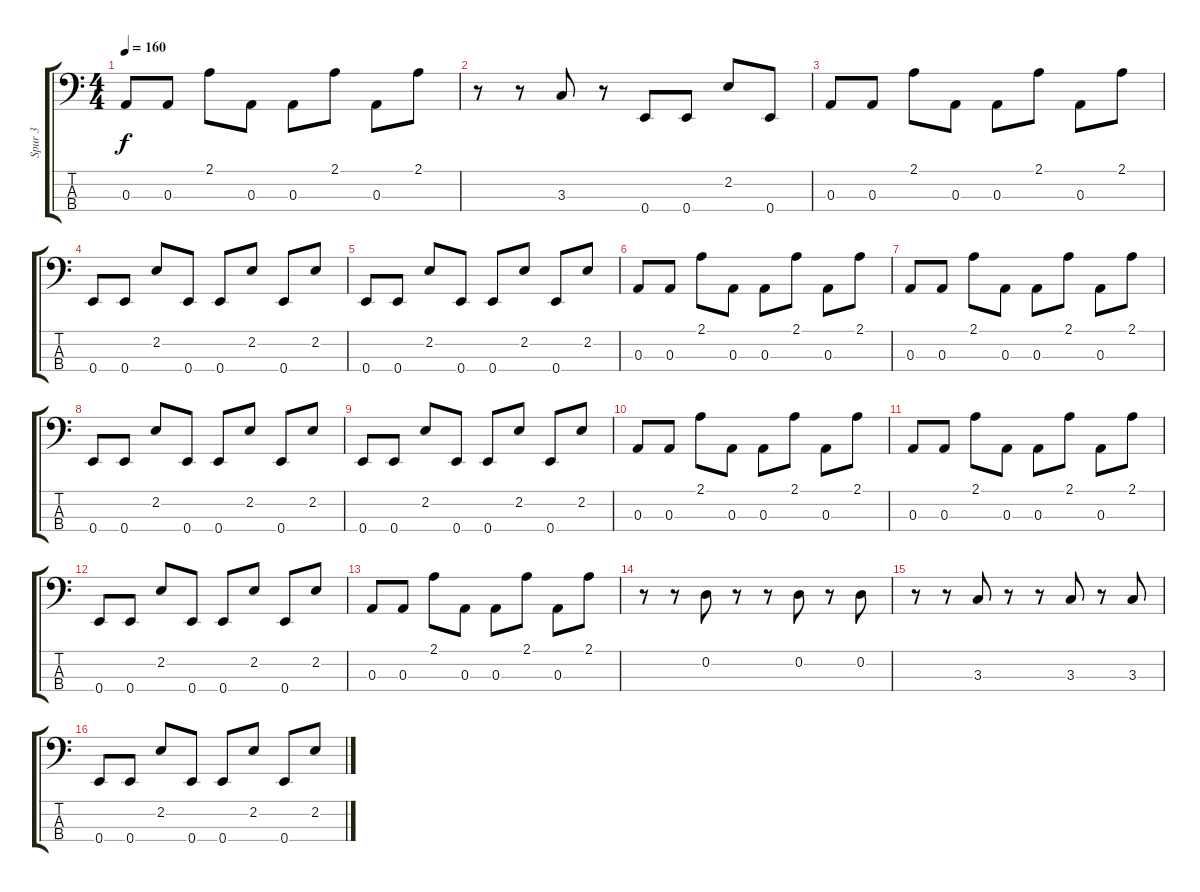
\track ("Spur 3" "Spur 3") {instrument synthbass1}
\staff {score tabs}
\tuning (G2 D2 A1 E1) {hide}
\ts (4 4)
\tempo 160
\clef f4
\ks c
0.3.8{dy f} 0.3.8 2.1.8 0.3.8 0.3.8 2.1.8 0.3.8 2.1.8 |
r.8 r.8 3.3.8 r.8 0.4.8 0.4.8 2.2.8 0.4.8 |
0.3.8 0.3.8 2.1.8 0.3.8 0.3.8 2.1.8 0.3.8 2.1.8 |
0.4.8 0.4.8 2.2.8 0.4.8 0.4.8 2.2.8 0.4.8 2.2.8 |
0.4.8 0.4.8 2.2.8 0.4.8 0.4.8 2.2.8 0.4.8 2.2.8 |
0.3.8 0.3.8 2.1.8 0.3.8 0.3.8 2.1.8 0.3.8 2.1.8 |
0.3.8 0.3.8 2.1.8 0.3.8 0.3.8 2.1.8 0.3.8 2.1.8 |
0.4.8 0.4.8 2.2.8 0.4.8 0.4.8 2.2.8 0.4.8 2.2.8 |
0.4.8 0.4.8 2.2.8 0.4.8 0.4.8 2.2.8 0.4.8 2.2.8 |
0.3.8 0.3.8 2.1.8 0.3.8 0.3.8 2.1.8 0.3.8 2.1.8 |
0.3.8 0.3.8 2.1.8 0.3.8 0.3.8 2.1.8 0.3.8 2.1.8 |
0.4.8 0.4.8 2.2.8 0.4.8 0.4.8 2.2.8 0.4.8 2.2.8 |
0.3.8 0.3.8 2.1.8 0.3.8 0.3.8 2.1.8 0.3.8 2.1.8 |
r.8 r.8 0.2.8 r.8 r.8 0.2.8 r.8 0.2.8 |
r.8 r.8 3.3.8 r.8 r.8 3.3.8 r.8 3.3.8 |
0.4.8 0.4.8 2.2.8 0.4.8 0.4.8 2.2.8 0.4.8 2.2.8
